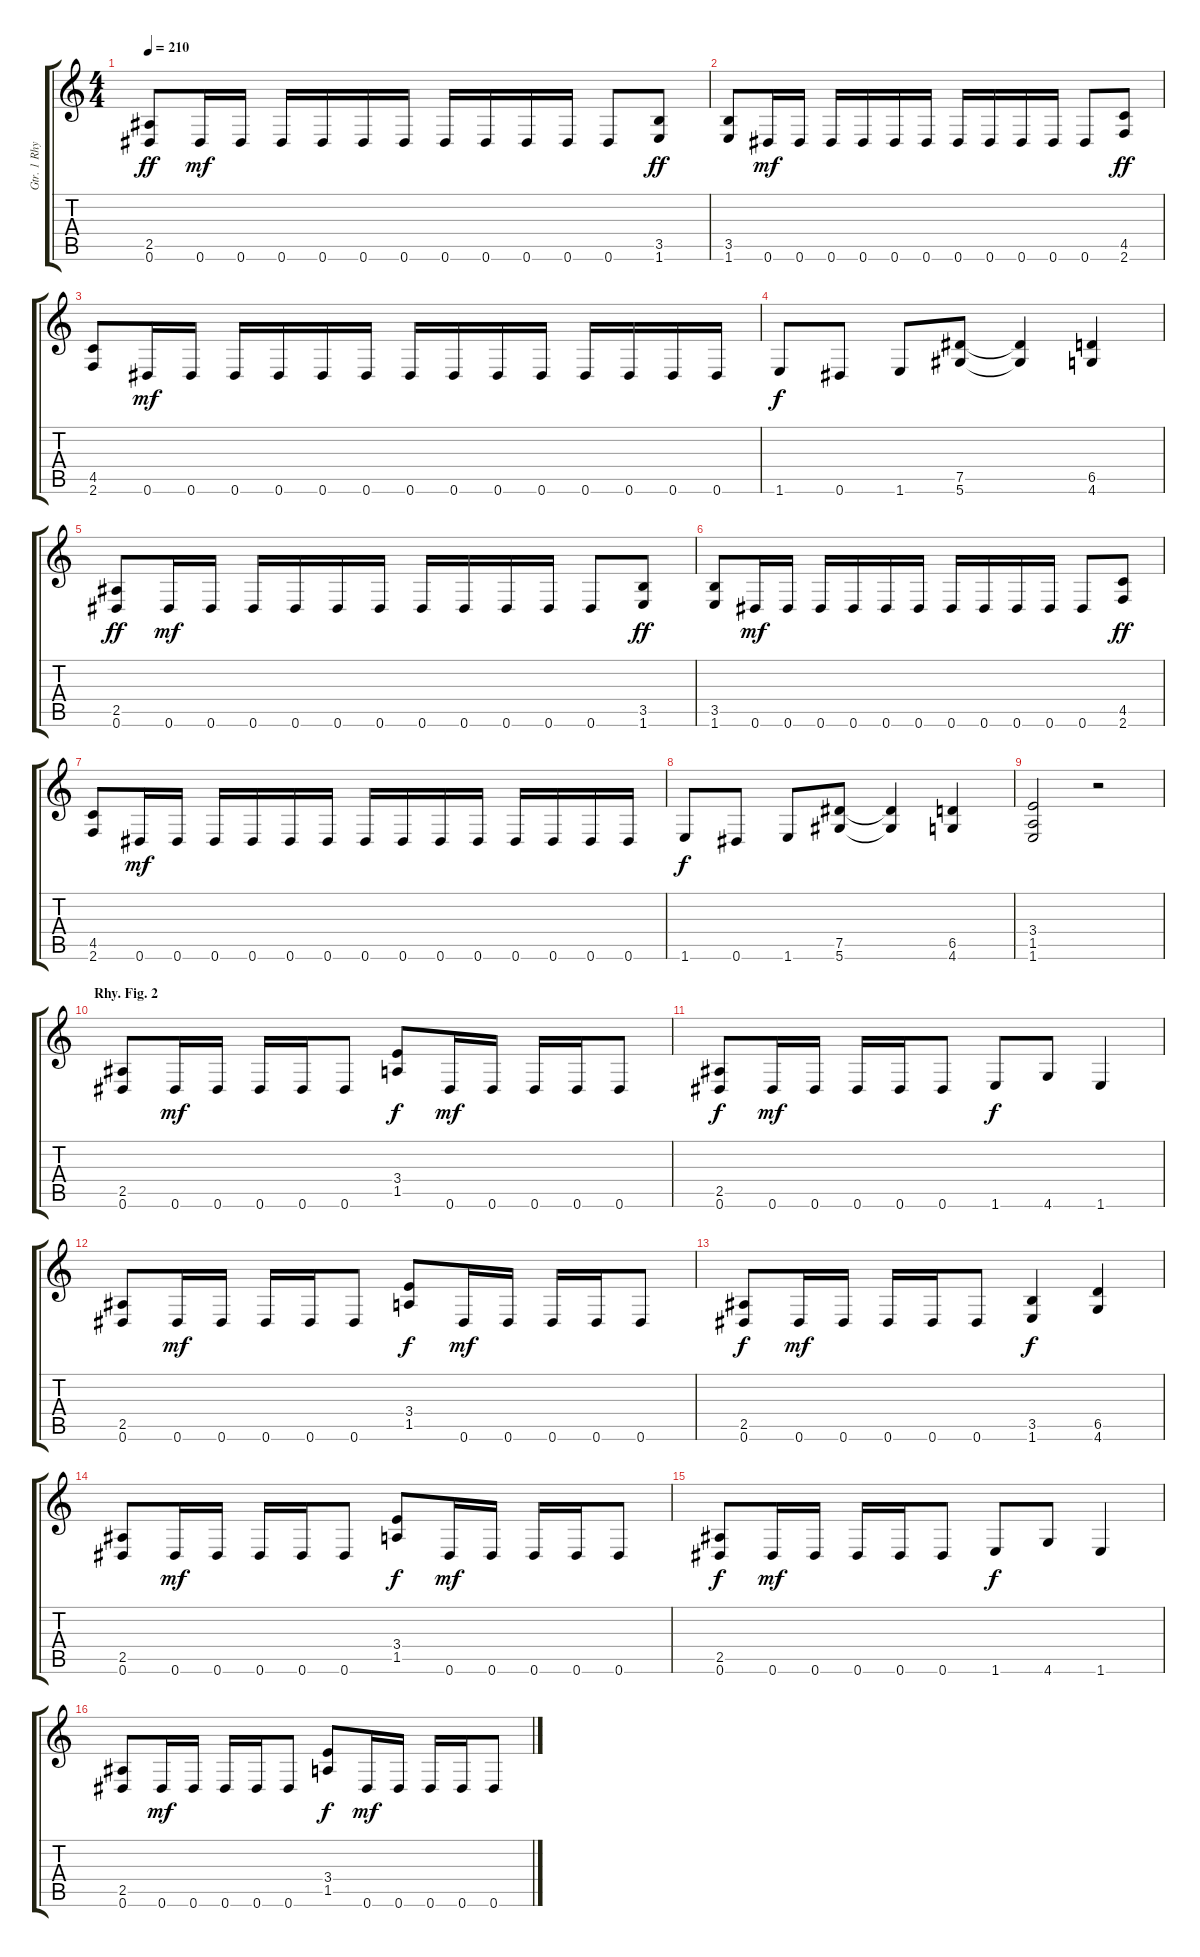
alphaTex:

\track ("Gtr. 1 Rhytm" "Gtr. 1 Rhy") {instrument overdrivenguitar}
\staff {score tabs}
\tuning (Eb4 Bb3 Gb3 Db3 Ab2 Eb2) {hide}
\ts (4 4)
\tempo 210
\clef g2
\ks c
(2.5 0.6).8{dy ff} 0.6.16{dy mf} 0.6.16 0.6.16 0.6.16 0.6.16 0.6.16 0.6.16 0.6.16 0.6.16 0.6.16 0.6.8 (3.5 1.6).8{dy ff} |
(3.5 1.6).8 0.6.16{dy mf} 0.6.16 0.6.16 0.6.16 0.6.16 0.6.16 0.6.16 0.6.16 0.6.16 0.6.16 0.6.8 (4.5 2.6).8{dy ff} |
(4.5 2.6).8 0.6.16{dy mf} 0.6.16 0.6.16 0.6.16 0.6.16 0.6.16 0.6.16 0.6.16 0.6.16 0.6.16 0.6.16 0.6.16 0.6.16 0.6.16 |
1.6.8{dy f} 0.6.8 1.6.8 (7.5 5.6).8 (7.5{t} 5.6{t}).4 (6.5 4.6).4 |
(2.5 0.6).8{dy ff} 0.6.16{dy mf} 0.6.16 0.6.16 0.6.16 0.6.16 0.6.16 0.6.16 0.6.16 0.6.16 0.6.16 0.6.8 (3.5 1.6).8{dy ff} |
(3.5 1.6).8 0.6.16{dy mf} 0.6.16 0.6.16 0.6.16 0.6.16 0.6.16 0.6.16 0.6.16 0.6.16 0.6.16 0.6.8 (4.5 2.6).8{dy ff} |
(4.5 2.6).8 0.6.16{dy mf} 0.6.16 0.6.16 0.6.16 0.6.16 0.6.16 0.6.16 0.6.16 0.6.16 0.6.16 0.6.16 0.6.16 0.6.16 0.6.16 |
1.6.8{dy f} 0.6.8 1.6.8 (7.5 5.6).8 (7.5{t} 5.6{t}).4 (6.5 4.6).4 |
(3.4 1.5 1.6).2 r.2 |
\section ("" "Rhy. Fig. 2")
(2.5 0.6).8 0.6.16{dy mf} 0.6.16 0.6.16 0.6.16 0.6.8 (3.4 1.5).8{dy f} 0.6.16{dy mf} 0.6.16 0.6.16 0.6.16 0.6.8 |
(2.5 0.6).8{dy f} 0.6.16{dy mf} 0.6.16 0.6.16 0.6.16 0.6.8 1.6.8{dy f} 4.6.8 1.6.4 |
(2.5 0.6).8 0.6.16{dy mf} 0.6.16 0.6.16 0.6.16 0.6.8 (3.4 1.5).8{dy f} 0.6.16{dy mf} 0.6.16 0.6.16 0.6.16 0.6.8 |
(2.5 0.6).8{dy f} 0.6.16{dy mf} 0.6.16 0.6.16 0.6.16 0.6.8 (3.5 1.6).4{dy f} (6.5 4.6).4 |
(2.5 0.6).8 0.6.16{dy mf} 0.6.16 0.6.16 0.6.16 0.6.8 (3.4 1.5).8{dy f} 0.6.16{dy mf} 0.6.16 0.6.16 0.6.16 0.6.8 |
(2.5 0.6).8{dy f} 0.6.16{dy mf} 0.6.16 0.6.16 0.6.16 0.6.8 1.6.8{dy f} 4.6.8 1.6.4 |
(2.5 0.6).8 0.6.16{dy mf} 0.6.16 0.6.16 0.6.16 0.6.8 (3.4 1.5).8{dy f} 0.6.16{dy mf} 0.6.16 0.6.16 0.6.16 0.6.8
